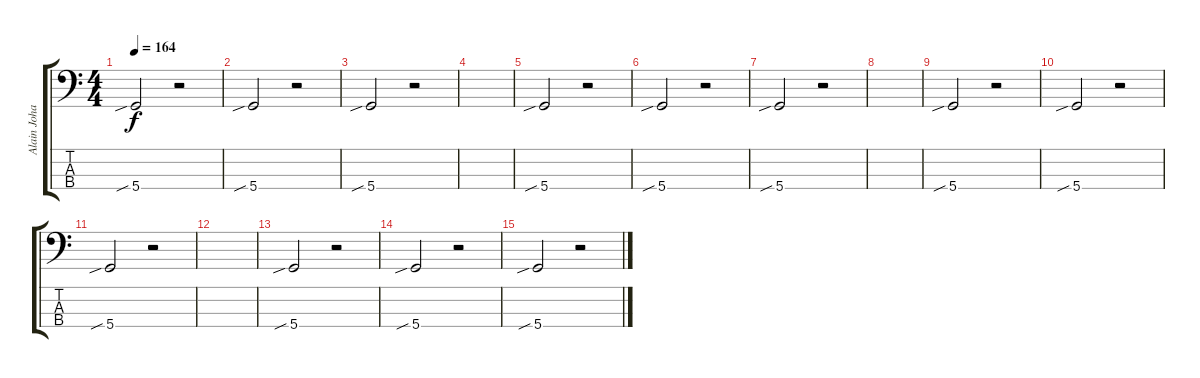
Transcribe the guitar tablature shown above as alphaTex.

\track ("Alain Johannes - bass" "Alain Joha") {instrument electricbasspick}
\staff {score tabs}
\tuning (G2 D2 A1 D1) {hide}
\ts (4 4)
\tempo 164
\clef f4
\ks c
5.4{sib}.2{dy f} r.2 |
5.4{sib}.2 r.2 |
5.4{sib}.2 r.2 |
|
5.4{sib}.2 r.2 |
5.4{sib}.2 r.2 |
5.4{sib}.2 r.2 |
|
5.4{sib}.2 r.2 |
5.4{sib}.2 r.2 |
5.4{sib}.2 r.2 |
|
5.4{sib}.2 r.2 |
5.4{sib}.2 r.2 |
5.4{sib}.2 r.2
